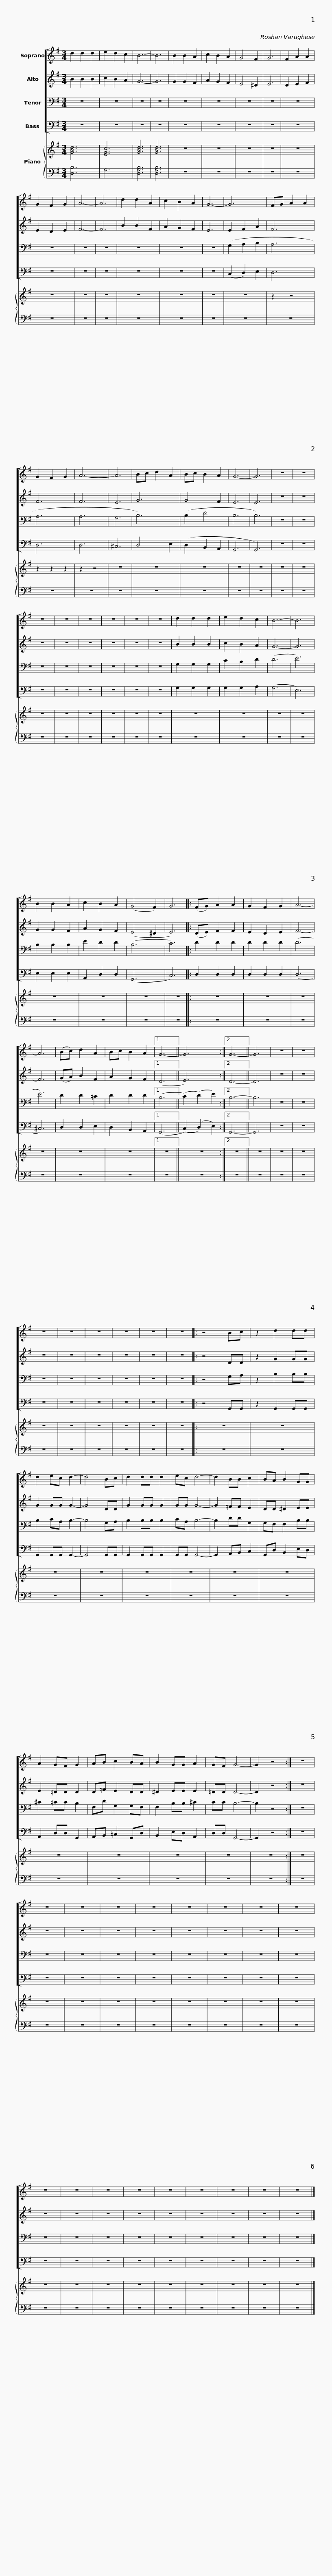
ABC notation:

X:1
%%score [ 1 2 3 4 ] { 5 | 6 }
L:1/8
M:3/4
I:linebreak $
K:G
V:1 treble
V:2 treble
V:3 bass
V:4 bass
V:5 treble
V:6 bass
V:1
 d2 d2 d2 | e2 d2 c2 | B6- | B6 | B2 B2 A2 | %5
 c2 B2 A2 | G4 F2 | G6 | F2 A2 A2 | G2 F2 G2 | %10
 A6- | A6 | d2 d2 A2 |$ c2 B2 A2 | G6- | %15
 G6 | FG A2 A2 | G2 F2 G2 | A6- | A6 | %20
 Bc d2 A2 | Bc B2 A2 | G6- | G6 | z6 | %25
 z6 | z6 |$ z6 | z6 | z6 | %30
 z6 | z6 | d2 d2 d2 | e2 d2 c2 | B6- | %35
 B6 | B2 B2 A2 | c2 B2 A2 | (G4 F2) | G6 |: %40
 (FG) A2 A2 |$ G2 F2 G2 | A6- | A6 | (Bc) d2 A2 | %45
 Bc B2 A2 |1 G6- || G6 :|2 G6- || G6 | %50
 z6 | z6 | z6 | z6 |$ z6 | %55
 z6 | z6 | z6 |: z4 Bc | z2 d2 dd | %60
 d2 ec d2- | d4 Bc | d2 dd d2 | ec d4- | d2 BB c2 |$ %65
 BA B2 GG | A2 GF G2 | AB c2 BA | B2 GG A2 | GF G4- | %70
 G2 z4 :| z6 | z6 | z6 | z6 | %75
 z6 |$ z6 | z6 | z6 | z6 | %80
 z6 | z6 | z6 | z6 | z6 | %85
 z6 | z6 | z6 | z6 |] %89
V:2
 B2 B2 B2 | c2 B2 A2 | G6- | G6 | G2 G2 F2 | %5
 A2 G2 F2 | E4 ^D2 | E6 | D2 E2 F2 | E2 D2 E2 | %10
 F6- | F6 | B2 B2 F2 |$ A2 G2 F2 | E6 | %15
 E2 F2 A2 | F6 | F6 | F6 | E6 | %20
 G6 | G4 F2 | E6 | E6 | z6 | %25
 z6 | z6 |$ z6 | z6 | z6 | %30
 z6 | z6 | B2 B2 B2 | c2 B2 A2 | G6- | %35
 G6 | G2 G2 F2 | A2 G2 F2 | (E4 ^D2 | E6) |: %40
 (DE) F2 F2 |$ E2 D2 E2 | F6- | F6 | (GA) B2 F2 | %45
 A2 G2 F2 |1 (D6 || E6) :|2 D6- || D6 | %50
 z6 | z6 | z6 | z6 |$ z6 | %55
 z6 | z6 | z6 |: z4 DD | z2 G2 GG | %60
 G2 GG G2- | G4 DD | G2 GG G2 | GG G4- | G2 =FF E2 |$ %65
 DD ^D2 EE | E2 =DD D2 | D=F E2 DD | ^D2 EE E2 | =DD D4- | %70
 D2 z4 :| z6 | z6 | z6 | z6 | %75
 z6 |$ z6 | z6 | z6 | z6 | %80
 z6 | z6 | z6 | z6 | z6 | %85
 z6 | z6 | z6 | z6 |] %89
V:3
 z6 | z6 | z6 | z6 | z6 | %5
 z6 | z6 | z6 | z6 | z6 | %10
 z6 | z6 | z6 |$ z6 | z6 | %15
 (G,2 A,2 B,2 | A,6 | A,6 | A,6 | G,6 | %20
 B,6) | (B,2 D4 | B,6 | B,6) | z6 | %25
 z6 | z6 |$ z6 | z6 | z6 | %30
 z6 | z6 | G,2 G,2 G,2 | C2 B,2 D2 | (D6 | %35
 E6) | B,2 B,2 B,2 | E2 D2 D2 | (B,6 | C6) |: %40
 D2 D2 D2 |$ D2 D2 D2 | (D6 | E6) | D2 D2 =C2 | %45
 D2 D2 D2 |1 (B,6 || (C2) (D2) E2) :|2 B,6- || B,6 | %50
 z6 | z6 | z6 | z6 |$ z6 | %55
 z6 | z6 | z6 |: z4 G,A, | z2 B,2 B,B, | %60
 B,2 CA, B,2- | B,4 G,A, | B,2 B,B, B,2 | CA, B,4- | B,2 DD G,2 |$ %65
 G,F, F,2 B,B, | ^C2 =CC B,2 | F,D G,2 G,F, | F,2 B,B, ^C2 | CC B,4- | %70
 B,2 z4 :| z6 | z6 | z6 | z6 | %75
 z6 |$ z6 | z6 | z6 | z6 | %80
 z6 | z6 | z6 | z6 | z6 | %85
 z6 | z6 | z6 | z6 |] %89
V:4
 z6 | z6 | z6 | z6 | z6 | %5
 z6 | z6 | z6 | z6 | z6 | %10
 z6 | z6 | z6 |$ z6 | z6 | %15
 ((C,2 D,2)) E,2 | D,6 | D,6 | D,6 | ^C,6 | %20
 D,4 E,2 | (D,2 B,,2 A,,2 | G,,6 | G,,6) | z6 | %25
 z6 | z6 |$ z6 | z6 | z6 | %30
 z6 | z6 | G,2 G,2 G,2 | G,2 G,2 A,2 | (G,6 | %35
 E,6) | E,2 E,2 E,2 | A,,2 D,2 D,2 | (G,,6 | C,6) |: %40
 D,2 D,2 D,2 |$ D,2 D,2 D,2 | (D,6 | ^C,6) | D,2 D,2 E,2 | %45
 D,2 B,,2 A,,2 |1 (G,,6 || (C,2) (D,2) E,2) :|2 G,,6- || G,,6 | %50
 z6 | z6 | z6 | z6 |$ z6 | %55
 z6 | z6 | z6 |: z4 G,,G,, | z2 G,,2 G,,G,, | %60
 G,,2 G,,G,, G,,2- | G,,4 G,,G,, | G,,2 G,,G,, G,,2 | G,,G,, G,,4- | G,,2 A,,B,, C,2 |$ %65
 G,,D, B,,2 E,D, | A,,2 D,D, G,,2 | A,,B,, =C,2 G,,D, | B,,2 E,D, A,,2 | D,D, G,,4- | %70
 G,,2 z4 :| z6 | z6 | z6 | z6 | %75
 z6 |$ z6 | z6 | z6 | z6 | %80
 z6 | z6 | z6 | z6 | z6 | %85
 z6 | z6 | z6 | z6 |] %89
V:5
 [GBd]6 | [EGc]6 | [GBd]6 | [GBd]6 | z6 | %5
 z6 | z6 | z6 | z6 | z6 | %10
 z6 | z6 | z6 |$ z6 | z6 | %15
 z6 | z2 z4 | z2 z2 z2 | z2 z4 | z6 | %20
 z6 | z6 | z6 | z6 | z6 | %25
 z6 | z6 |$ z6 | z6 | z6 | %30
 z6 | z6 | z6 | z6 | z6 | %35
 z6 | z6 | z6 | z6 | z6 |: %40
 z6 |$ z6 | z6 | z6 | z6 | %45
 z6 |1 z6 || z6 :|2 z6 || z6 | %50
 z6 | z6 | z6 | z6 |$ z6 | %55
 z6 | z6 | z6 |: z6 | z6 | %60
 z6 | z6 | z6 | z6 | z6 |$ %65
 z6 | z6 | z6 | z6 | z6 | %70
 z6 :| z6 | z6 | z6 | z6 | %75
 z6 |$ z6 | z6 | z6 | z6 | %80
 z6 | z6 | z6 | z6 | z6 | %85
 z6 | z6 | z6 | z6 |] %89
V:6
 [D,B,]6 | G,6 | [D,G,B,]6 | [D,G,B,]6 | z6 | %5
 z6 | z6 | z6 | z6 | z6 | %10
 z6 | z6 | z6 |$ z6 | z6 | %15
 z6 | z6 | z6 | z6 | z6 | %20
 z6 | z6 | z6 | z6 | z6 | %25
 z6 | z6 |$ z6 | z6 | z6 | %30
 z6 | z6 | z6 | z6 | z6 | %35
 z6 | z6 | z6 | z6 | z6 |: %40
 z6 |$ z6 | z6 | z6 | z6 | %45
 z6 |1 z6 || z6 :|2 z6 || z6 | %50
 z6 | z6 | z6 | z6 |$ z6 | %55
 z6 | z6 | z6 |: z6 | z6 | %60
 z6 | z6 | z6 | z6 | z6 |$ %65
 z6 | z6 | z6 | z6 | z6 | %70
 z6 :| z6 | z6 | z6 | z6 | %75
 z6 |$ z6 | z6 | z6 | z6 | %80
 z6 | z6 | z6 | z6 | z6 | %85
 z6 | z6 | z6 | z6 |] %89
